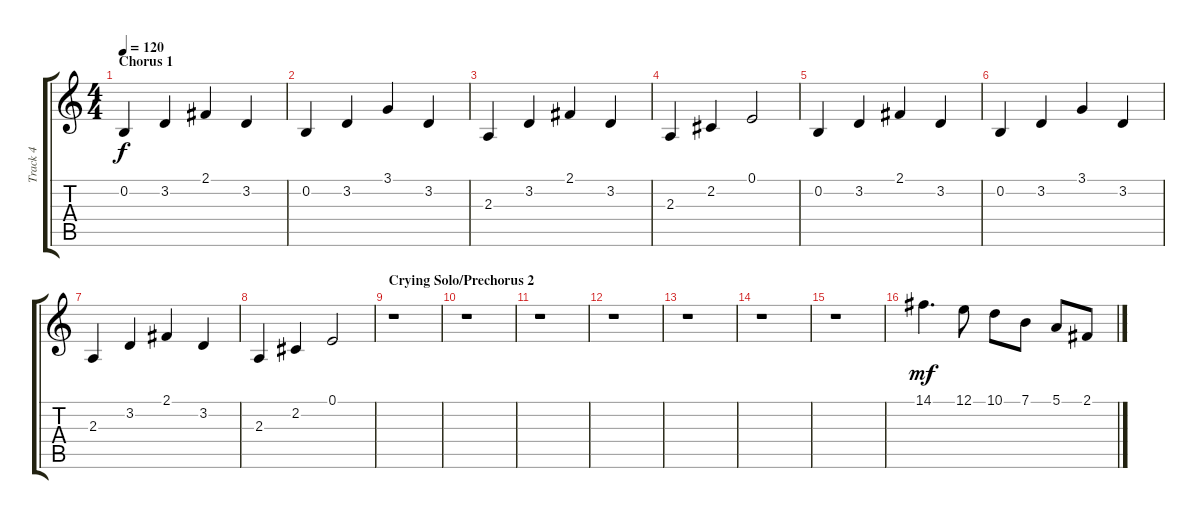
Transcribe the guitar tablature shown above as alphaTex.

\track ("Track 4" "Track 4") {instrument glockenspiel}
\staff {score tabs}
\tuning (E4 B3 G3 D3 A2 E2) {hide}
\ts (4 4)
\section ("" "Chorus 1")
\tempo 120
\clef g2
\ks c
0.2.4{dy f} 3.2.4 2.1.4 3.2.4 |
0.2.4 3.2.4 3.1.4 3.2.4 |
2.3.4 3.2.4 2.1.4 3.2.4 |
2.3.4 2.2.4 0.1.2 |
0.2.4 3.2.4 2.1.4 3.2.4 |
0.2.4 3.2.4 3.1.4 3.2.4 |
2.3.4 3.2.4 2.1.4 3.2.4 |
2.3.4 2.2.4 0.1.2 |
\section ("" "Crying Solo/Prechorus 2")
r.1 |
r.1 |
r.1 |
r.1 |
r.1 |
r.1 |
r.1 |
14.1.4{d dy mf} 12.1.8 10.1.8 7.1.8 5.1.8 2.1.8
